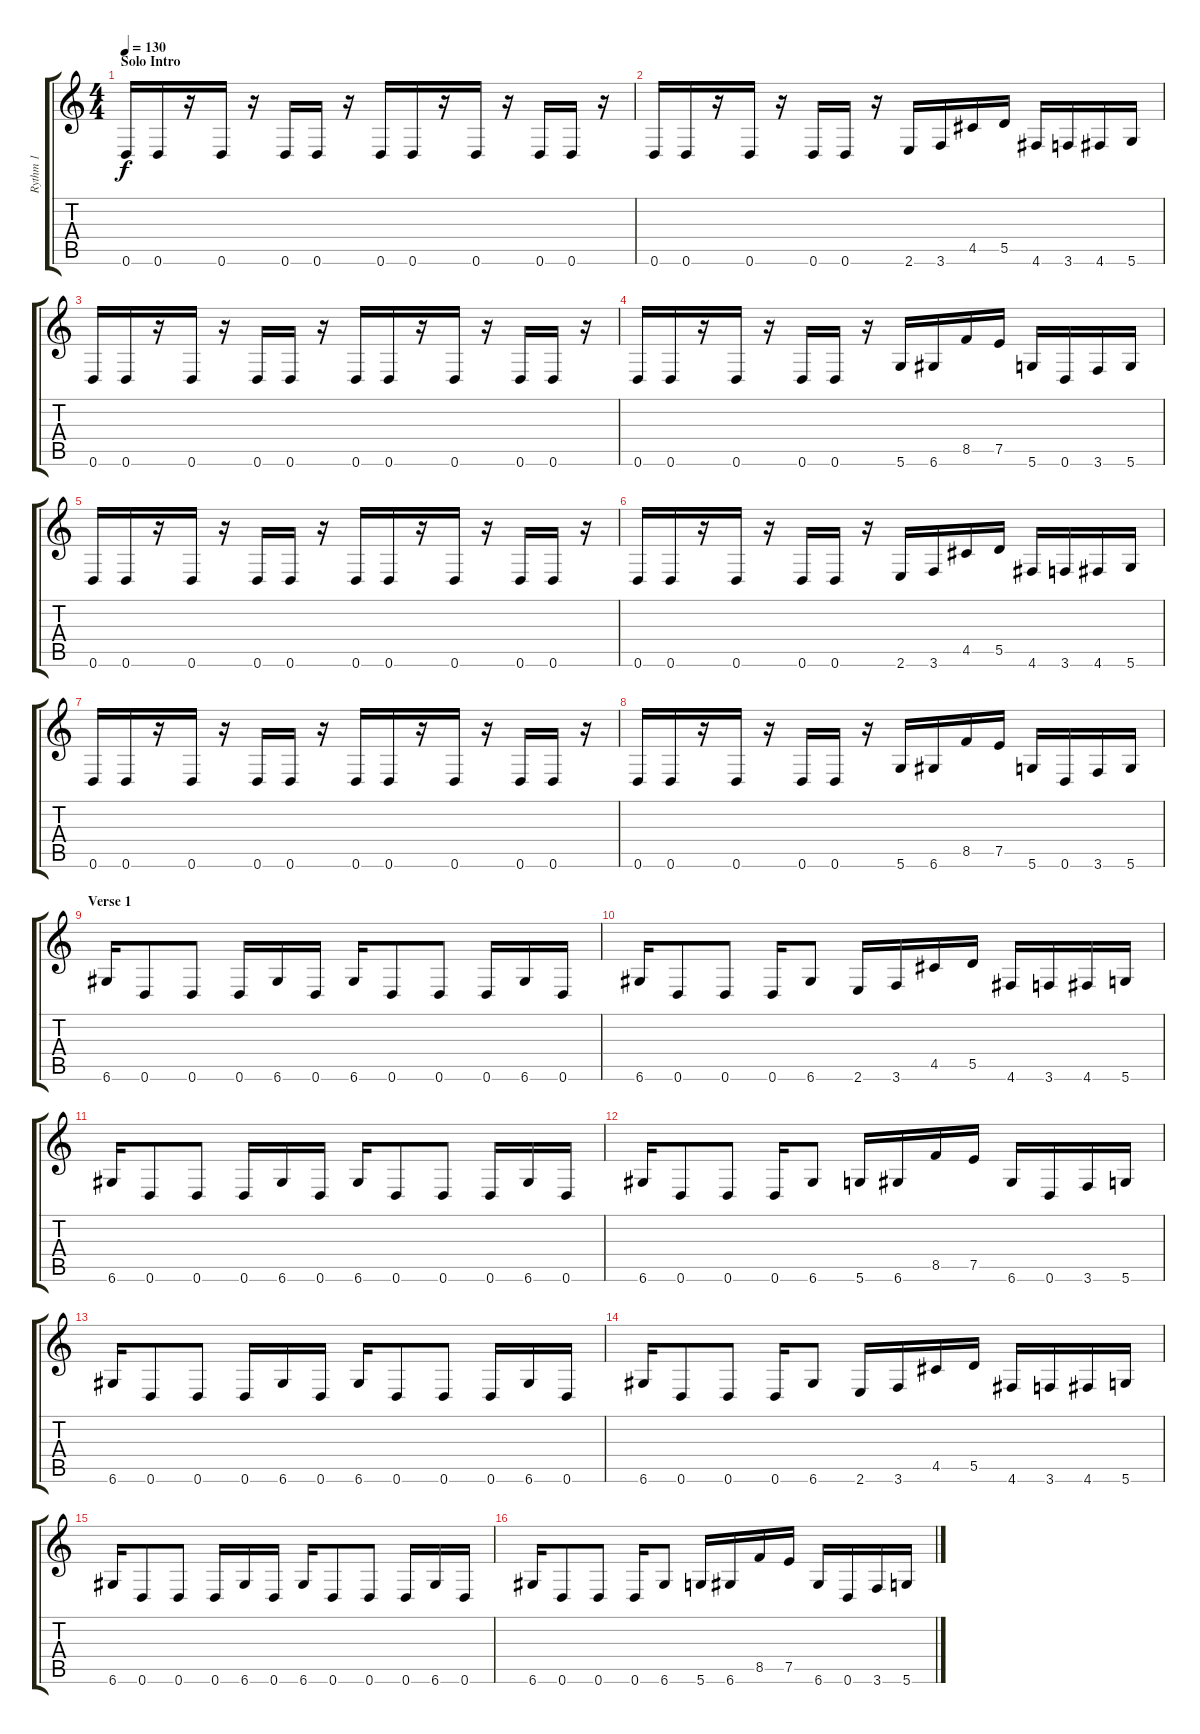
\track ("Rythm 1" "Rythm 1") {instrument distortionguitar}
\staff {score tabs}
\tuning (E4 B3 G3 D3 A2 D2) {hide}
\ts (4 4)
\section ("" "Solo Intro")
\tempo 130
\clef g2
\ks c
0.6.16{dy f} 0.6.16 r.16 0.6.16 r.16 0.6.16 0.6.16 r.16 0.6.16 0.6.16 r.16 0.6.16 r.16 0.6.16 0.6.16 r.16 |
0.6.16 0.6.16 r.16 0.6.16 r.16 0.6.16 0.6.16 r.16 2.6.16 3.6.16 4.5.16 5.5.16 4.6.16 3.6.16 4.6.16 5.6.16 |
0.6.16 0.6.16 r.16 0.6.16 r.16 0.6.16 0.6.16 r.16 0.6.16 0.6.16 r.16 0.6.16 r.16 0.6.16 0.6.16 r.16 |
0.6.16 0.6.16 r.16 0.6.16 r.16 0.6.16 0.6.16 r.16 5.6.16 6.6.16 8.5.16 7.5.16 5.6.16 0.6.16 3.6.16 5.6.16 |
0.6.16 0.6.16 r.16 0.6.16 r.16 0.6.16 0.6.16 r.16 0.6.16 0.6.16 r.16 0.6.16 r.16 0.6.16 0.6.16 r.16 |
0.6.16 0.6.16 r.16 0.6.16 r.16 0.6.16 0.6.16 r.16 2.6.16 3.6.16 4.5.16 5.5.16 4.6.16 3.6.16 4.6.16 5.6.16 |
0.6.16 0.6.16 r.16 0.6.16 r.16 0.6.16 0.6.16 r.16 0.6.16 0.6.16 r.16 0.6.16 r.16 0.6.16 0.6.16 r.16 |
0.6.16 0.6.16 r.16 0.6.16 r.16 0.6.16 0.6.16 r.16 5.6.16 6.6.16 8.5.16 7.5.16 5.6.16 0.6.16 3.6.16 5.6.16 |
\section ("" "Verse 1")
6.6.16 0.6.8 0.6.8 0.6.16 6.6.16 0.6.16 6.6.16 0.6.8 0.6.8 0.6.16 6.6.16 0.6.16 |
6.6.16 0.6.8 0.6.8 0.6.16 6.6.8 2.6.16 3.6.16 4.5.16 5.5.16 4.6.16 3.6.16 4.6.16 5.6.16 |
6.6.16 0.6.8 0.6.8 0.6.16 6.6.16 0.6.16 6.6.16 0.6.8 0.6.8 0.6.16 6.6.16 0.6.16 |
6.6.16 0.6.8 0.6.8 0.6.16 6.6.8 5.6.16 6.6.16 8.5.16 7.5.16 6.6.16 0.6.16 3.6.16 5.6.16 |
6.6.16 0.6.8 0.6.8 0.6.16 6.6.16 0.6.16 6.6.16 0.6.8 0.6.8 0.6.16 6.6.16 0.6.16 |
6.6.16 0.6.8 0.6.8 0.6.16 6.6.8 2.6.16 3.6.16 4.5.16 5.5.16 4.6.16 3.6.16 4.6.16 5.6.16 |
6.6.16 0.6.8 0.6.8 0.6.16 6.6.16 0.6.16 6.6.16 0.6.8 0.6.8 0.6.16 6.6.16 0.6.16 |
6.6.16 0.6.8 0.6.8 0.6.16 6.6.8 5.6.16 6.6.16 8.5.16 7.5.16 6.6.16 0.6.16 3.6.16 5.6.16
